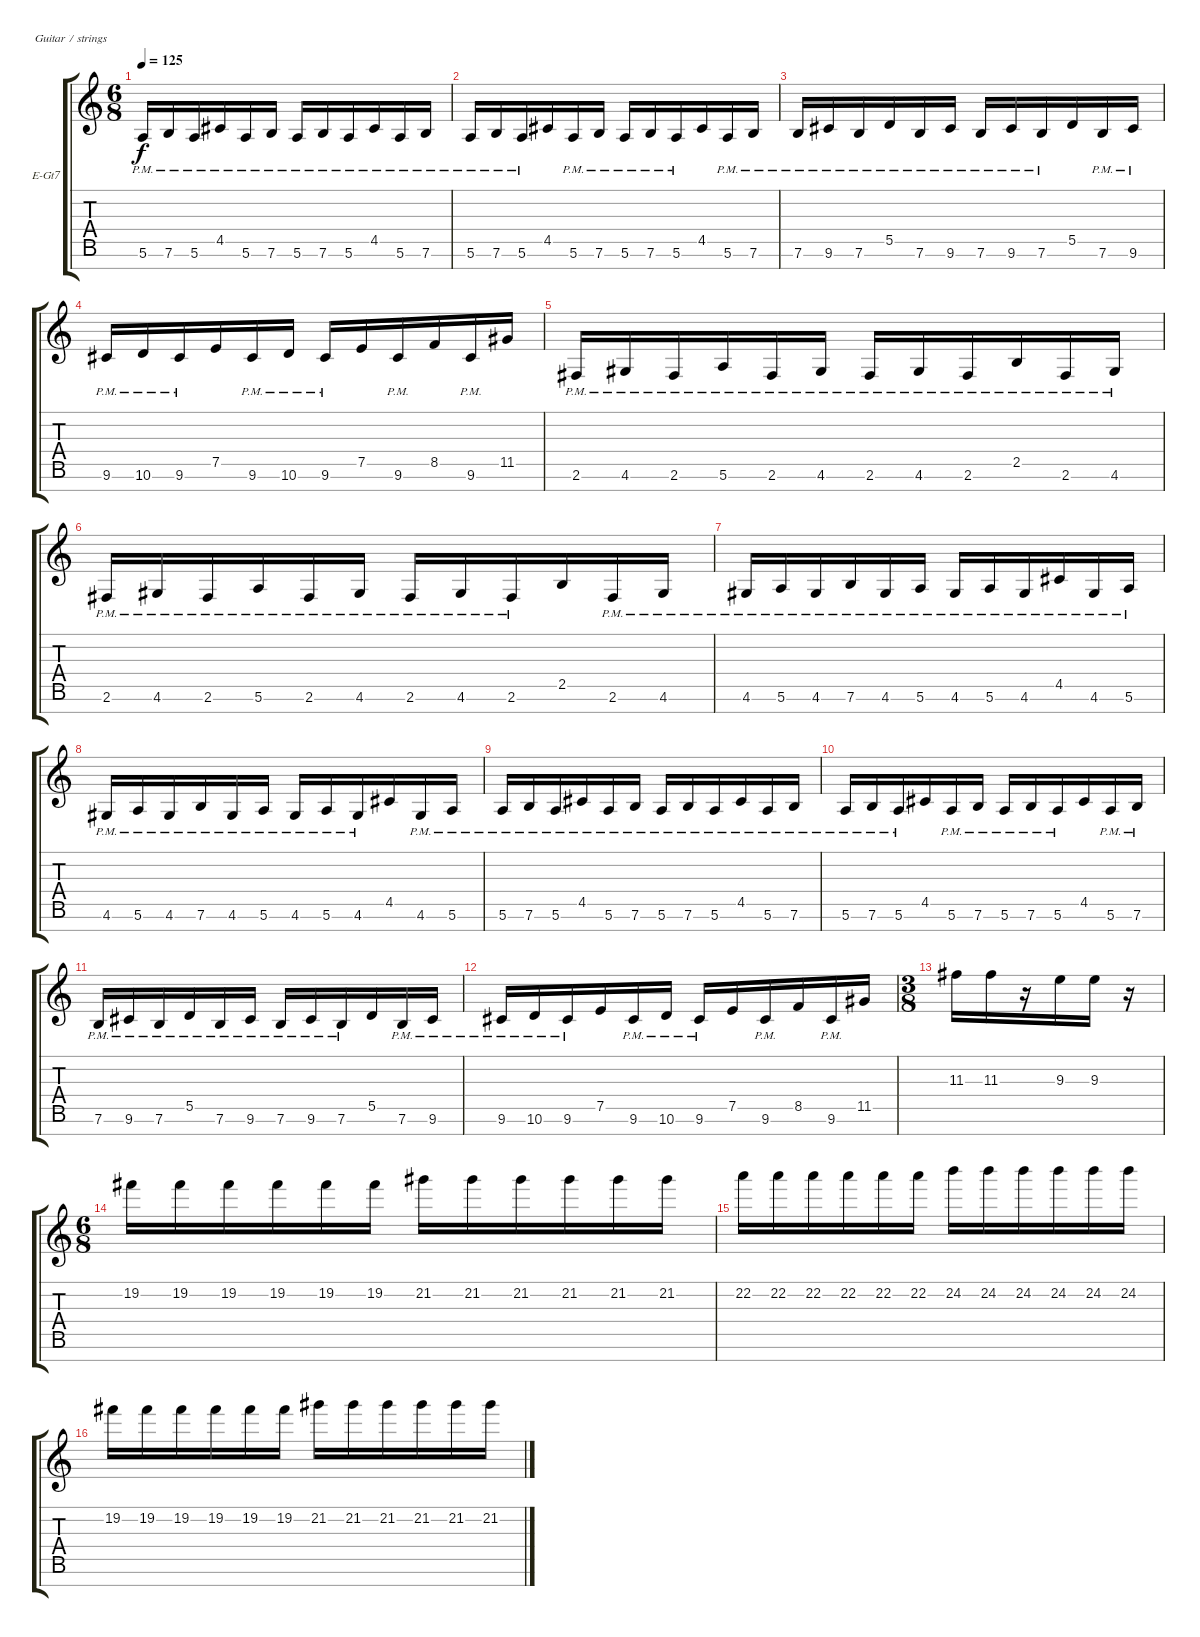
\defaultSystemsLayout 4
\bracketExtendMode groupsimilarinstruments
\firstSystemTrackNameOrientation horizontal
\otherSystemsTrackNameOrientation horizontal
\track ("Electric Guitar" "E-Gt7") {instrument overdrivenguitar}
\staff {score tabs}
\tuning (E4 B3 G3 D3 A2 E2 B1)
\ts (6 8)
\tempo 125
\clef g2
\ks c
5.6{pm}.16{dy f} 7.6{pm}.16 5.6{pm}.16 4.5{pm}.16 5.6{pm}.16 7.6{pm}.16 5.6{pm}.16 7.6{pm}.16 5.6{pm}.16 4.5{pm}.16 5.6{pm}.16 7.6{pm}.16 |
5.6{pm}.16 7.6{pm}.16 5.6{pm}.16 4.5.16 5.6{pm}.16 7.6{pm}.16 5.6{pm}.16 7.6{pm}.16 5.6{pm}.16 4.5.16 5.6{pm}.16 7.6{pm}.16 |
7.6{pm}.16 9.6{pm}.16 7.6{pm}.16 5.5{pm}.16 7.6{pm}.16 9.6{pm}.16 7.6{pm}.16 9.6{pm}.16 7.6{pm}.16 5.5.16 7.6{pm}.16 9.6{pm}.16 |
9.6{pm}.16 10.6{pm}.16 9.6{pm}.16 7.5.16 9.6{pm}.16 10.6{pm}.16 9.6{pm}.16 7.5.16 9.6{pm}.16 8.5.16 9.6{pm}.16 11.5.16 |
2.6{pm}.16 4.6{pm}.16 2.6{pm}.16 5.6{pm}.16 2.6{pm}.16 4.6{pm}.16 2.6{pm}.16 4.6{pm}.16 2.6{pm}.16 2.5{pm}.16 2.6{pm}.16 4.6{pm}.16 |
2.6{pm}.16 4.6{pm}.16 2.6{pm}.16 5.6{pm}.16 2.6{pm}.16 4.6{pm}.16 2.6{pm}.16 4.6{pm}.16 2.6{pm}.16 2.5.16 2.6{pm}.16 4.6{pm}.16 |
4.6{pm}.16 5.6{pm}.16 4.6{pm}.16 7.6{pm}.16 4.6{pm}.16 5.6{pm}.16 4.6{pm}.16 5.6{pm}.16 4.6{pm}.16 4.5{pm}.16 4.6{pm}.16 5.6{pm}.16 |
4.6{pm}.16 5.6{pm}.16 4.6{pm}.16 7.6{pm}.16 4.6{pm}.16 5.6{pm}.16 4.6{pm}.16 5.6{pm}.16 4.6{pm}.16 4.5.16 4.6{pm}.16 5.6{pm}.16 |
5.6{pm}.16 7.6{pm}.16 5.6{pm}.16 4.5{pm}.16 5.6{pm}.16 7.6{pm}.16 5.6{pm}.16 7.6{pm}.16 5.6{pm}.16 4.5{pm}.16 5.6{pm}.16 7.6{pm}.16 |
5.6{pm}.16 7.6{pm}.16 5.6{pm}.16 4.5.16 5.6{pm}.16 7.6{pm}.16 5.6{pm}.16 7.6{pm}.16 5.6{pm}.16 4.5.16 5.6{pm}.16 7.6{pm}.16 |
7.6{pm}.16 9.6{pm}.16 7.6{pm}.16 5.5{pm}.16 7.6{pm}.16 9.6{pm}.16 7.6{pm}.16 9.6{pm}.16 7.6{pm}.16 5.5.16 7.6{pm}.16 9.6{pm}.16 |
9.6{pm}.16 10.6{pm}.16 9.6{pm}.16 7.5.16 9.6{pm}.16 10.6{pm}.16 9.6{pm}.16 7.5.16 9.6{pm}.16 8.5.16 9.6{pm}.16 11.5.16 |
\ts (3 8)
11.3.16 11.3.16 r.16 9.3.16 9.3.16 r.16 |
\ts (6 8)
19.2.16 19.2.16 19.2.16 19.2.16 19.2.16 19.2.16 21.2.16 21.2.16 21.2.16 21.2.16 21.2.16 21.2.16 |
22.2.16 22.2.16 22.2.16 22.2.16 22.2.16 22.2.16 24.2.16 24.2.16 24.2.16 24.2.16 24.2.16 24.2.16 |
19.2.16 19.2.16 19.2.16 19.2.16 19.2.16 19.2.16 21.2.16 21.2.16 21.2.16 21.2.16 21.2.16 21.2.16
